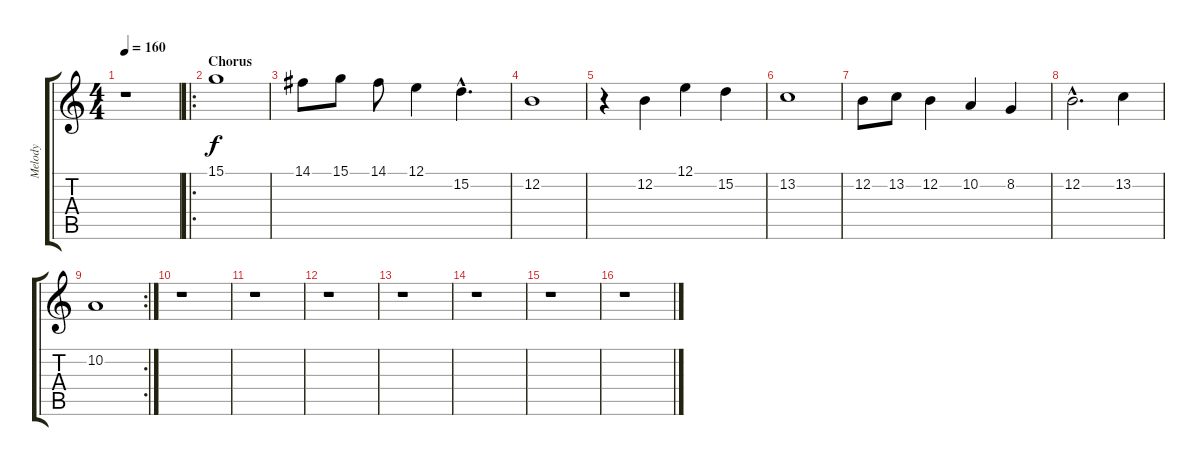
\track ("Melody" "Melody") {instrument synthvoice}
\staff {score tabs}
\tuning (E4 B3 G3 D3 A2 E2) {hide}
\ts (4 4)
\tempo 160
\clef g2
\ks c
r.1{dy f} |
\ro
\section ("" "Chorus")
15.1.1 |
14.1.8 15.1.8 14.1.8 12.1.4 15.2{hac}.4{d} |
12.2.1 |
r.4 12.2.4 12.1.4 15.2.4 |
13.2.1 |
12.2.8 13.2.8 12.2.4 10.2.4 8.2.4 |
12.2{hac}.2{d} 13.2.4 |
\rc 2
10.2.1 |
r.1 |
r.1 |
r.1 |
r.1 |
r.1 |
r.1 |
r.1
